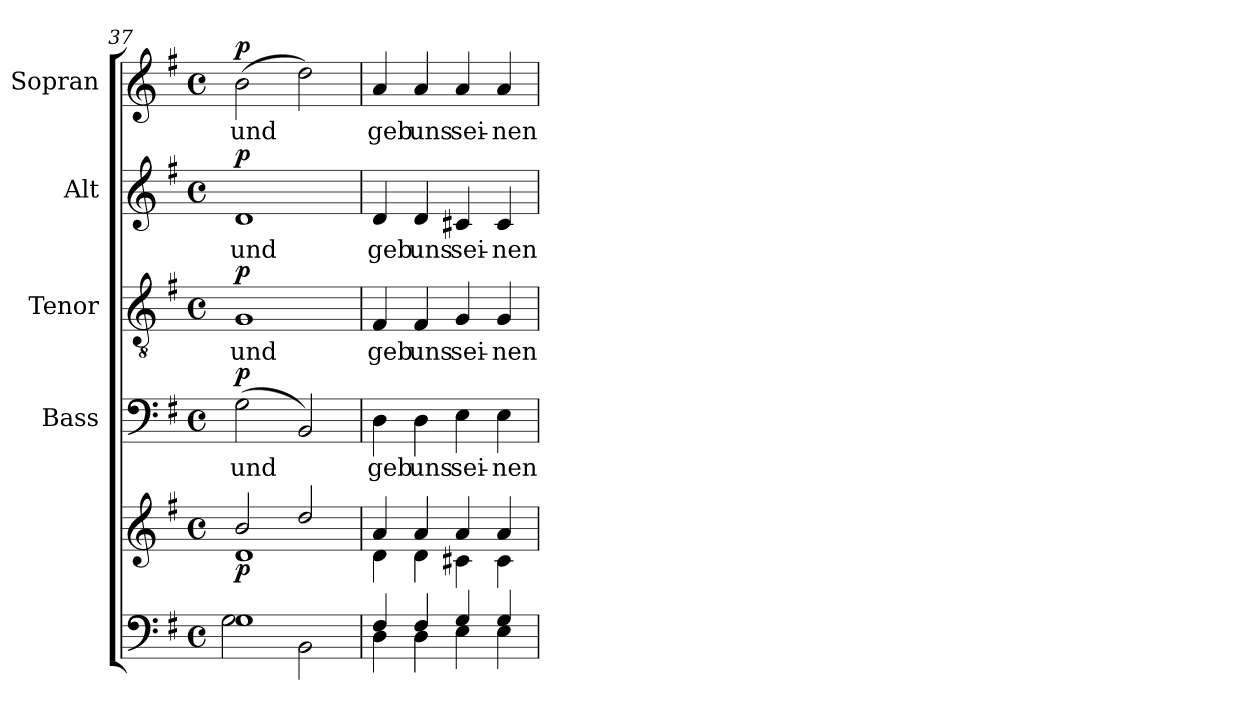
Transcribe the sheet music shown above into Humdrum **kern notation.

**kern	**kern	**dynam	**kern	**text	**dynam	**kern	**text	**dynam	**kern	**text	**dynam	**kern	**text	**dynam
*part5	*part5	*part5	*part4	*part4	*part4	*part3	*part3	*part3	*part2	*part2	*part2	*part1	*part1	*part1
*staff6	*staff5	*staff5/6	*staff4	*staff4	*staff4	*staff3	*staff3	*staff3	*staff2	*staff2	*staff2	*staff1	*staff1	*staff1
*	*	*	*I"Bass	*	*	*I"Tenor	*	*	*I"Alt	*	*	*I"Sopran	*	*
*	*	*	*I'B.	*	*	*I'T.	*	*	*I'A.	*	*	*I'S.	*	*
*clefF4	*clefG2	*	*clefF4	*	*	*clefGv2	*	*	*clefG2	*	*	*clefG2	*	*
*k[f#]	*k[f#]	*	*k[f#]	*	*	*k[f#]	*	*	*k[f#]	*	*	*k[f#]	*	*
*G:	*G:	*	*G:	*	*	*G:	*	*	*G:	*	*	*G:	*	*
*M4/4	*M4/4	*	*M4/4	*	*	*M4/4	*	*	*M4/4	*	*	*M4/4	*	*
*met(c)	*met(c)	*	*met(c)	*	*	*met(c)	*	*	*met(c)	*	*	*met(c)	*	*
=37	=37	=37	=37	=37	=37	=37	=37	=37	=37	=37	=37	=37	=37	=37
*^	*^	*	*	*	*	*	*	*	*	*	*	*	*	*
!	!	!	!	!LO:DY:b	!	!LO:LY:b	!LO:DY:a	!	!LO:LY:b	!LO:DY:a	!	!LO:LY:b	!LO:DY:a	!	!LO:LY:b	!LO:DY:a
1G	2G\	2b/	1d	p	(>2G\	und	p	1G	und	p	1d	und	p	(>2b\	und	p
.	2BB\	2dd/	.	.	2BB/)	.	.	.	.	.	.	.	.	2dd\)	.	.
=38	=38	=38	=38	=38	=38	=38	=38	=38	=38	=38	=38	=38	=38	=38	=38	=38
!	!	!	!	!	!	!LO:LY:b	!	!	!LO:LY:b	!	!	!LO:LY:b	!	!	!LO:LY:b	!
4F#/	4D\	4a/	4d\	.	4D\	geb	.	4F#/	geb	.	4d/	geb	.	4a/	geb	.
!	!	!	!	!	!	!LO:LY:b	!	!	!LO:LY:b	!	!	!LO:LY:b	!	!	!LO:LY:b	!
4F#/	4D\	4a/	4d\	.	4D\	uns	.	4F#/	uns	.	4d/	uns	.	4a/	uns	.
!	!	!	!	!	!	!LO:LY:b	!	!	!LO:LY:b	!	!	!LO:LY:b	!	!	!LO:LY:b	!
4G/	4E\	4a/	4c#X\	.	4E\	sei-	.	4G/	sei-	.	4c#X/	sei-	.	4a/	sei-	.
!	!	!	!	!	!	!LO:LY:b	!	!	!LO:LY:b	!	!	!LO:LY:b	!	!	!LO:LY:b	!
4G/	4E\	4a/	4c#\	.	4E\	-nen	.	4G/	-nen	.	4c#/	-nen	.	4a/	-nen	.
*v	*v	*	*	*	*	*	*	*	*	*	*	*	*	*	*	*
*	*v	*v	*	*	*	*	*	*	*	*	*	*	*	*	*
=	=	=	=	=	=	=	=	=	=	=	=	=	=	=
*-	*-	*-	*-	*-	*-	*-	*-	*-	*-	*-	*-	*-	*-	*-
